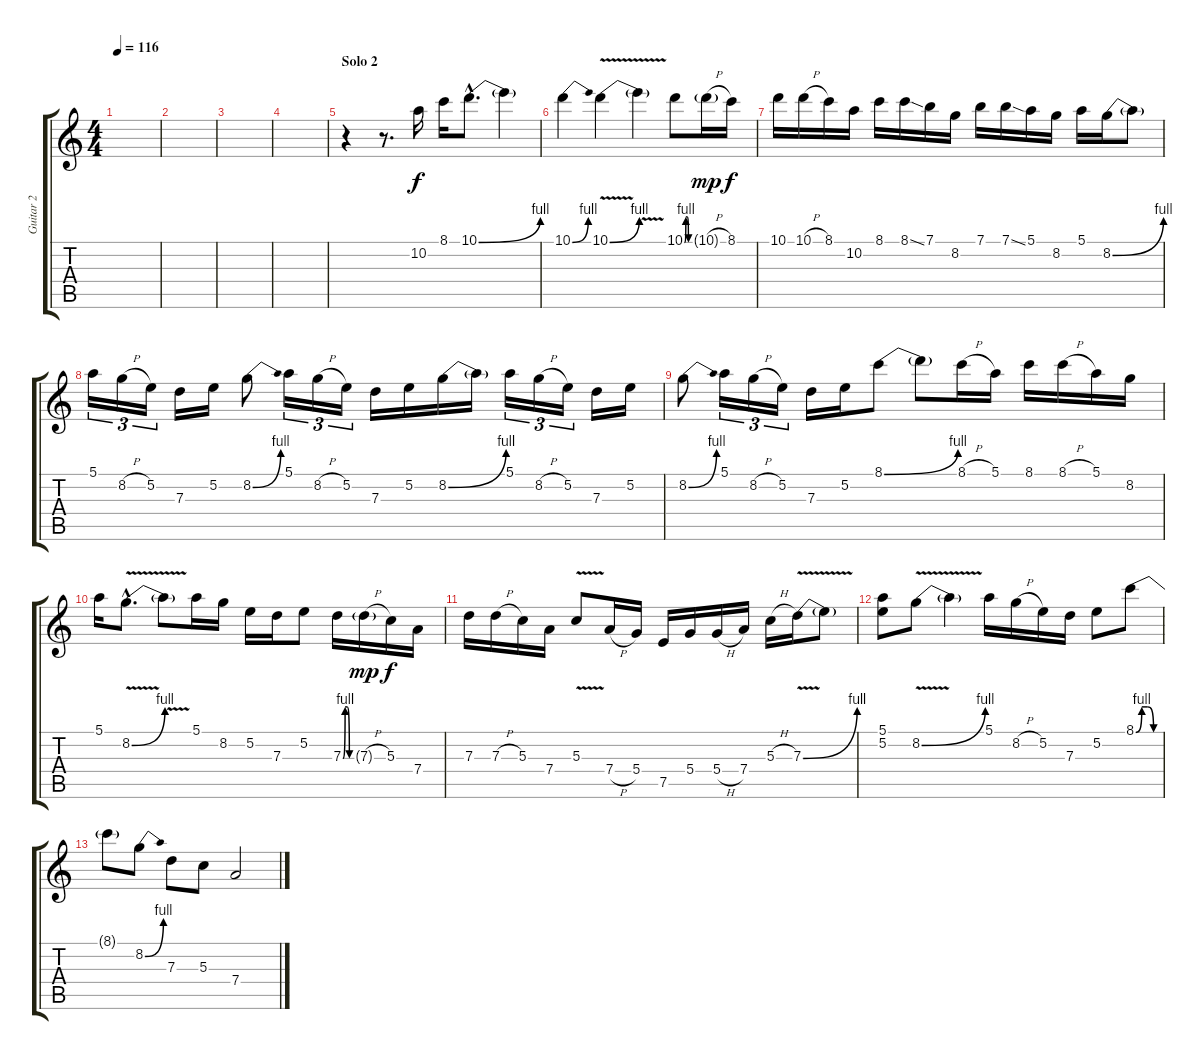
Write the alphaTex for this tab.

\track ("Guitar 2" "Guitar 2") {instrument overdrivenguitar}
\staff {score tabs}
\tuning (E4 B3 G3 D3 A2 E2) {hide}
\ts (4 4)
\tempo 116
\clef g2
\ks c
|
|
|
|
\section ("" "Solo 2")
r.4 r.8{d} 10.2.16 8.1.16 10.1{be (bend 0 0 60 4) hac}.8{d} 10.1{t}.4 |
10.1{be (bend 0 0 60 4)}.4 10.1{be (bend 0 0 60 4) v}.4 10.1{v t}.4 10.1{be (custom 0 0 15 4 30 4 45 0 60 0)}.8 10.1{h g}.16{dy mp} 8.1.16{dy f} |
10.1.16 10.1{h}.16 8.1.16 10.2.16 8.1.16 8.1{ss}.16 7.1.16 8.2.16 7.1.16 7.1{ss}.16 5.1.16 8.2.16 5.1.16 8.2{be (bend 0 0 60 4)}.16 8.2{t}.8 |
5.1.16{tu (3 2)} 8.2{h}.16{tu (3 2)} 5.2.16{tu (3 2)} 7.3.16 5.2.16 8.2{be (bend 0 0 60 4)}.8 5.1.16{tu (3 2)} 8.2{h}.16{tu (3 2)} 5.2.16{tu (3 2)} 7.3.16 5.2.16 8.2{be (bend 0 0 60 4)}.16 8.2{t}.16 5.1.16{tu (3 2)} 8.2{h}.16{tu (3 2)} 5.2.16{tu (3 2)} 7.3.16 5.2.16 |
8.2{be (bend 0 0 60 4)}.8 5.1.16{tu (3 2)} 8.2{h}.16{tu (3 2)} 5.2.16{tu (3 2)} 7.3.16 5.2.16 8.1{be (bend 0 0 60 4)}.8 8.1{t}.8 8.1{h}.16 5.1.16 8.1.16 8.1{h}.16 5.1.16 8.2.16 |
5.1.16 8.2{be (bend 0 0 60 4) v hac}.8{d} 8.2{v t}.8 5.1.16 8.2.16 5.2.16 7.3.16 5.2.8 7.3{be (custom 0 0 15 4 30 4 45 0 60 0)}.16 7.3{h g}.16{dy mp} 5.3.16{dy f} 7.4.16 |
7.3.16 7.3{h}.16 5.3.16 7.4.16 5.3{v}.8 7.4{h}.16 5.4.16 7.5.16 5.4.16 5.4{h}.16 7.4.16 5.3{h}.16 7.3{be (bend 0 0 60 4) v}.16 7.3{t}.8 |
(5.1 5.2).8 8.2{be (bend 0 0 60 4) v}.8 8.2{t}.4 5.1.16 8.2{h}.16 5.2.16 7.3.16 5.2.8 8.1{be (custom 0 0 15 4 30 4 45 0 60 0)}.8 |
8.1{t}.8 8.2{be (bend 0 0 60 4)}.8 7.3.8 5.3.8 7.4.2
